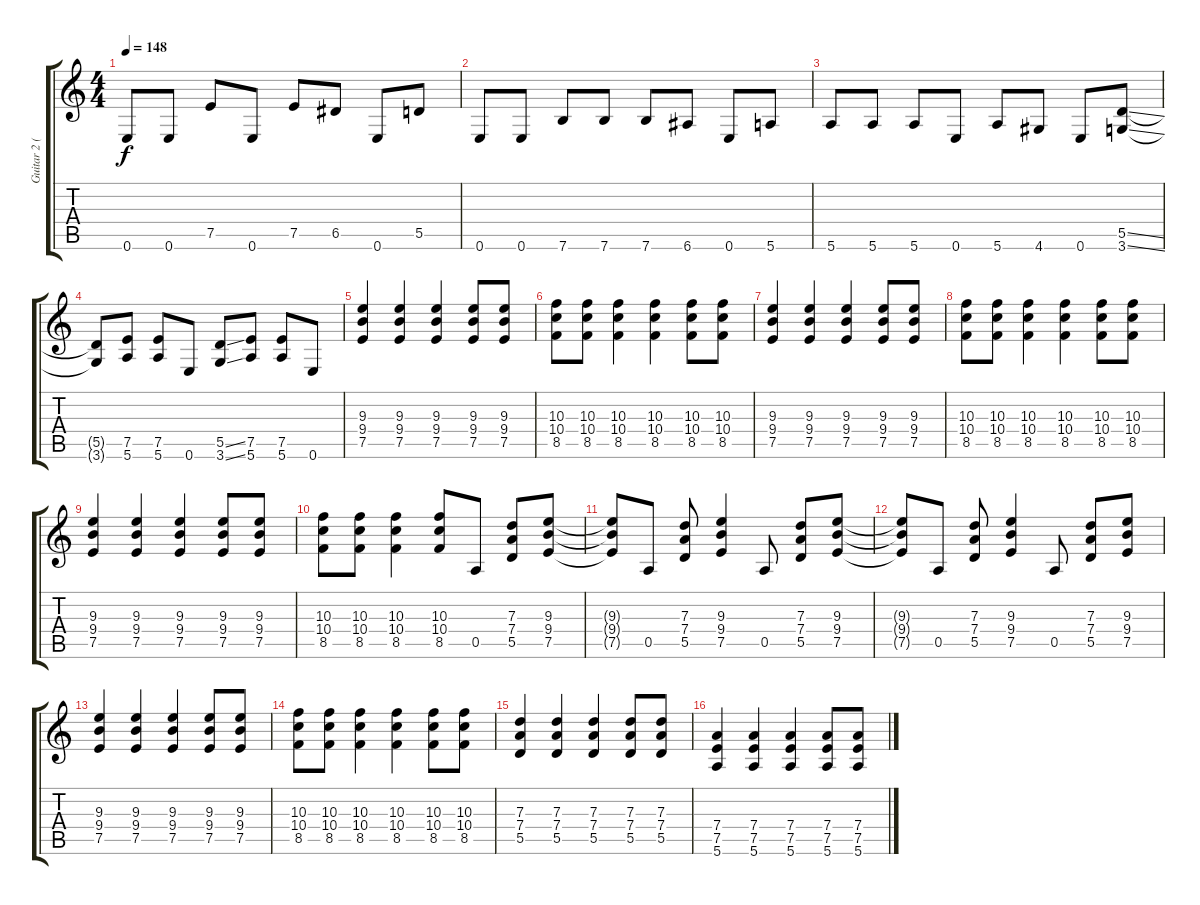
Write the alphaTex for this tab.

\track ("Guitar 2 (Dist.)" "Guitar 2 (") {instrument distortionguitar}
\staff {score tabs}
\tuning (E4 B3 G3 D3 A2 E2) {hide}
\ts (4 4)
\tempo 148
\clef g2
\ks c
0.6{t}.8{dy f} 0.6.8 7.5.8 0.6.8 7.5.8 6.5.8 0.6.8 5.5.8 |
0.6.8 0.6.8 7.6.8 7.6.8 7.6.8 6.6.8 0.6.8 5.6.8 |
5.6.8 5.6.8 5.6.8 0.6.8 5.6.8 4.6.8 0.6.8 (5.5{ss} 3.6{ss}).8 |
(5.5{t} 3.6{t}).8 (7.5 5.6).8 (7.5 5.6).8 0.6.8 (5.5{ss} 3.6{ss}).8 (7.5 5.6).8 (7.5 5.6).8 0.6.8 |
(9.3 9.4 7.5).4 (9.3 9.4 7.5).4 (9.3 9.4 7.5).4 (9.3 9.4 7.5).8 (9.3 9.4 7.5).8 |
(10.3 10.4 8.5).8 (10.3 10.4 8.5).8 (10.3 10.4 8.5).4 (10.3 10.4 8.5).4 (10.3 10.4 8.5).8 (10.3 10.4 8.5).8 |
(9.3 9.4 7.5).4 (9.3 9.4 7.5).4 (9.3 9.4 7.5).4 (9.3 9.4 7.5).8 (9.3 9.4 7.5).8 |
(10.3 10.4 8.5).8 (10.3 10.4 8.5).8 (10.3 10.4 8.5).4 (10.3 10.4 8.5).4 (10.3 10.4 8.5).8 (10.3 10.4 8.5).8 |
(9.3 9.4 7.5).4 (9.3 9.4 7.5).4 (9.3 9.4 7.5).4 (9.3 9.4 7.5).8 (9.3 9.4 7.5).8 |
(10.3 10.4 8.5).8 (10.3 10.4 8.5).8 (10.3 10.4 8.5).4 (10.3 10.4 8.5).8 0.5.8 (7.3 7.4 5.5).8 (9.3 9.4 7.5).8 |
(9.3{t} 9.4{t} 7.5{t}).8 0.5.8 (7.3 7.4 5.5).8 (9.3 9.4 7.5).4 0.5.8 (7.3 7.4 5.5).8 (9.3 9.4 7.5).8 |
(9.3{t} 9.4{t} 7.5{t}).8 0.5.8 (7.3 7.4 5.5).8 (9.3 9.4 7.5).4 0.5.8 (7.3 7.4 5.5).8 (9.3 9.4 7.5).8 |
(9.3 9.4 7.5).4 (9.3 9.4 7.5).4 (9.3 9.4 7.5).4 (9.3 9.4 7.5).8 (9.3 9.4 7.5).8 |
(10.3 10.4 8.5).8 (10.3 10.4 8.5).8 (10.3 10.4 8.5).4 (10.3 10.4 8.5).4 (10.3 10.4 8.5).8 (10.3 10.4 8.5).8 |
(7.3 7.4 5.5).4 (7.3 7.4 5.5).4 (7.3 7.4 5.5).4 (7.3 7.4 5.5).8 (7.3 7.4 5.5).8 |
(7.4 7.5 5.6).4 (7.4 7.5 5.6).4 (7.4 7.5 5.6).4 (7.4 7.5 5.6).8 (7.4 7.5 5.6).8
